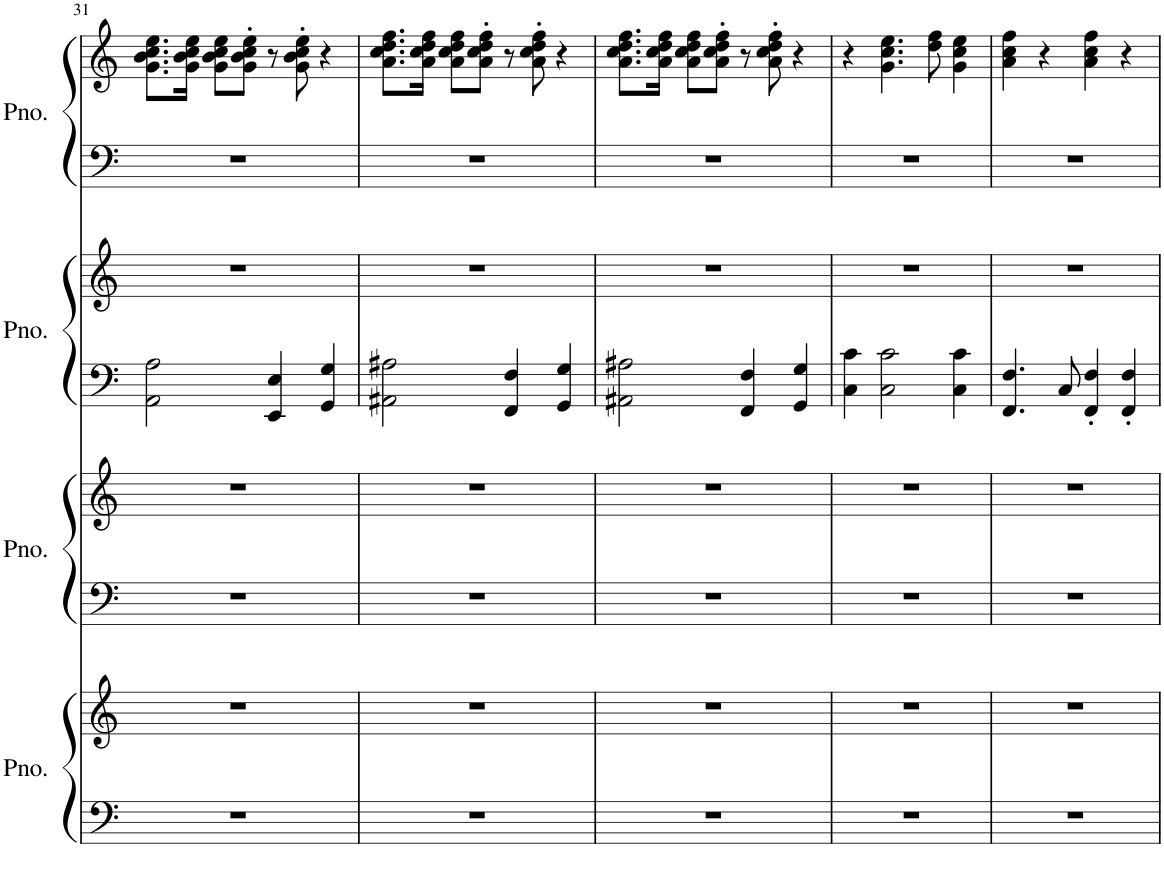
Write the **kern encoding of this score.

**kern	**kern	**kern	**kern	**kern	**kern	**kern	**kern
*part4	*part4	*part3	*part3	*part2	*part2	*part1	*part1
*staff8	*staff7	*staff6	*staff5	*staff4	*staff3	*staff2	*staff1
*I"Piano	*	*I"Piano	*	*I"Piano	*	*I"Piano	*
*I'Pno.	*	*I'Pno.	*	*I'Pno.	*	*I'Pno.	*
!!LO:PB:g=z
*clefF4	*clefG2	*clefF4	*clefG2	*clefF4	*clefG2	*clefF4	*clefG2
*k[]	*k[]	*k[]	*k[]	*k[]	*k[]	*k[]	*k[]
*M4/4	*M4/4	*M4/4	*M4/4	*M4/4	*M4/4	*M4/4	*M4/4
=31	=31	=31	=31	=31	=31	=31	=31
1r	1r	1r	1r	2AA\ 2A\	1r	1r	8.g\ 8.b\ 8.cc\ 8.ee\L
.	.	.	.	.	.	.	16g\ 16b\ 16cc\ 16ee\Jk
.	.	.	.	.	.	.	8g\ 8b\ 8cc\ 8ee\L
.	.	.	.	.	.	.	8g\' 8b\' 8cc\' 8ee\'J
.	.	.	.	4EE/ 4E/	.	.	8r
.	.	.	.	.	.	.	8g\' 8b\' 8cc\' 8ee\'
.	.	.	.	4GG/ 4G/	.	.	4r
=32	=32	=32	=32	=32	=32	=32	=32
1r	1r	1r	1r	2AA#X\ 2A#X\	1r	1r	8.a\ 8.cc\ 8.dd\ 8.ff\L
.	.	.	.	.	.	.	16a\ 16cc\ 16dd\ 16ff\Jk
.	.	.	.	.	.	.	8a\ 8cc\ 8dd\ 8ff\L
.	.	.	.	.	.	.	8a\' 8cc\' 8dd\' 8ff\'J
.	.	.	.	4FF/ 4F/	.	.	8r
.	.	.	.	.	.	.	8a\' 8cc\' 8dd\' 8ff\'
.	.	.	.	4GG/ 4G/	.	.	4r
=33	=33	=33	=33	=33	=33	=33	=33
1r	1r	1r	1r	2AA#X\ 2A#X\	1r	1r	8.a\ 8.cc\ 8.dd\ 8.ff\L
.	.	.	.	.	.	.	16a\ 16cc\ 16dd\ 16ff\Jk
.	.	.	.	.	.	.	8a\ 8cc\ 8dd\ 8ff\L
.	.	.	.	.	.	.	8a\' 8cc\' 8dd\' 8ff\'J
.	.	.	.	4FF/ 4F/	.	.	8r
.	.	.	.	.	.	.	8a\' 8cc\' 8dd\' 8ff\'
.	.	.	.	4GG/ 4G/	.	.	4r
=34	=34	=34	=34	=34	=34	=34	=34
1r	1r	1r	1r	4C\ 4c\	1r	1r	4r
.	.	.	.	2C\ 2c\	.	.	4.g\ 4.cc\ 4.ee\
.	.	.	.	.	.	.	8dd\ 8ff\
.	.	.	.	4C\ 4c\	.	.	4g\ 4cc\ 4ee\
=35	=35	=35	=35	=35	=35	=35	=35
1r	1r	1r	1r	4.FF/ 4.F/	1r	1r	4a\ 4cc\ 4ff\
.	.	.	.	.	.	.	4r
.	.	.	.	8C/	.	.	.
.	.	.	.	4FF/' 4F/'	.	.	4a\ 4cc\ 4ff\
.	.	.	.	4FF/' 4F/'	.	.	4r
=	=	=	=	=	=	=	=
*-	*-	*-	*-	*-	*-	*-	*-
